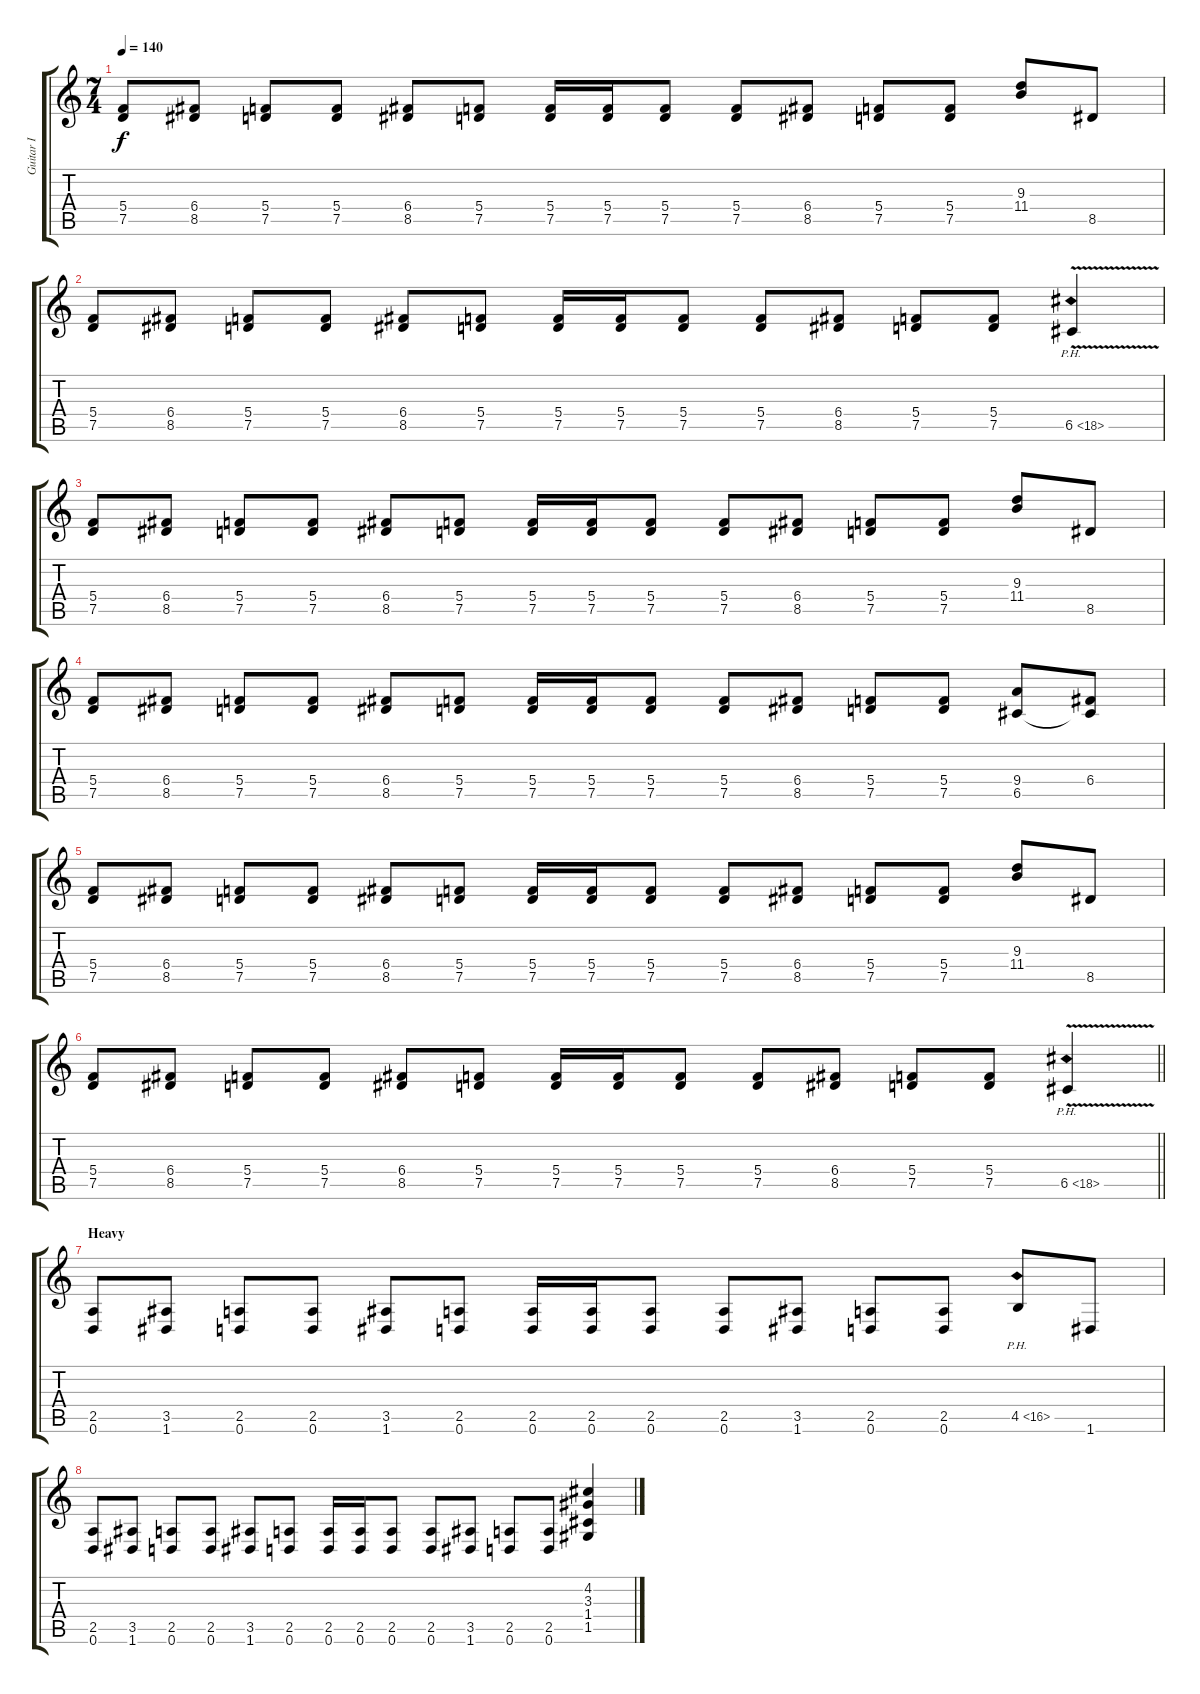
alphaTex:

\track ("Guitar I" "Guitar I") {instrument distortionguitar}
\staff {score tabs}
\tuning (D4 A3 F3 C3 G2 D2) {hide}
\ts (7 4)
\tempo 140
\clef g2
\ks c
(5.4 7.5).8{dy f} (6.4 8.5).8 (5.4 7.5).8 (5.4 7.5).8 (6.4 8.5).8 (5.4 7.5).8 (5.4 7.5).16 (5.4 7.5).16 (5.4 7.5).8 (5.4 7.5).8 (6.4 8.5).8 (5.4 7.5).8 (5.4 7.5).8 (9.3 11.4).8 8.5.8 |
(5.4 7.5).8 (6.4 8.5).8 (5.4 7.5).8 (5.4 7.5).8 (6.4 8.5).8 (5.4 7.5).8 (5.4 7.5).16 (5.4 7.5).16 (5.4 7.5).8 (5.4 7.5).8 (6.4 8.5).8 (5.4 7.5).8 (5.4 7.5).8 6.5{ph 12 v}.4 |
(5.4 7.5).8 (6.4 8.5).8 (5.4 7.5).8 (5.4 7.5).8 (6.4 8.5).8 (5.4 7.5).8 (5.4 7.5).16 (5.4 7.5).16 (5.4 7.5).8 (5.4 7.5).8 (6.4 8.5).8 (5.4 7.5).8 (5.4 7.5).8 (9.3 11.4).8 8.5.8 |
(5.4 7.5).8 (6.4 8.5).8 (5.4 7.5).8 (5.4 7.5).8 (6.4 8.5).8 (5.4 7.5).8 (5.4 7.5).16 (5.4 7.5).16 (5.4 7.5).8 (5.4 7.5).8 (6.4 8.5).8 (5.4 7.5).8 (5.4 7.5).8 (9.4 6.5).8 (6.4 6.5{t}).8 |
(5.4 7.5).8 (6.4 8.5).8 (5.4 7.5).8 (5.4 7.5).8 (6.4 8.5).8 (5.4 7.5).8 (5.4 7.5).16 (5.4 7.5).16 (5.4 7.5).8 (5.4 7.5).8 (6.4 8.5).8 (5.4 7.5).8 (5.4 7.5).8 (9.3 11.4).8 8.5.8 |
\barLineRight lightlight
(5.4 7.5).8 (6.4 8.5).8 (5.4 7.5).8 (5.4 7.5).8 (6.4 8.5).8 (5.4 7.5).8 (5.4 7.5).16 (5.4 7.5).16 (5.4 7.5).8 (5.4 7.5).8 (6.4 8.5).8 (5.4 7.5).8 (5.4 7.5).8 6.5{ph 12 v}.4 |
\section ("" "Heavy")
(2.5 0.6).8 (3.5 1.6).8 (2.5 0.6).8 (2.5 0.6).8 (3.5 1.6).8 (2.5 0.6).8 (2.5 0.6).16 (2.5 0.6).16 (2.5 0.6).8 (2.5 0.6).8 (3.5 1.6).8 (2.5 0.6).8 (2.5 0.6).8 4.5{ph 12}.8 1.6.8 |
(2.5 0.6).8 (3.5 1.6).8 (2.5 0.6).8 (2.5 0.6).8 (3.5 1.6).8 (2.5 0.6).8 (2.5 0.6).16 (2.5 0.6).16 (2.5 0.6).8 (2.5 0.6).8 (3.5 1.6).8 (2.5 0.6).8 (2.5 0.6).8 (4.2 3.3 1.4 1.5).4
